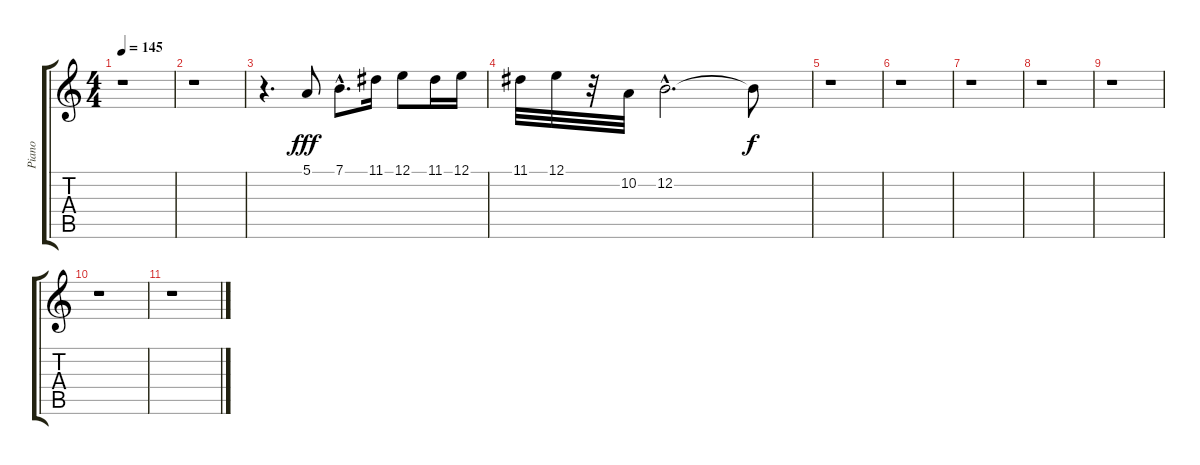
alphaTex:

\track ("Piano" "Piano") {instrument electricgrandpiano}
\staff {score tabs}
\tuning (E4 B3 G3 D3 A2 E2) {hide}
\ts (4 4)
\tempo 145
\clef g2
\ks c
r.1{dy fff} |
r.1 |
r.4{d} 5.1.8 7.1{hac}.8{d} 11.1.16 12.1.8 11.1.16 12.1.16 |
11.1.32 12.1.32 r.32 10.2.32 12.2{hac}.2{d} 12.2{t}.8{dy f} |
r.1 |
r.1 |
r.1 |
r.1 |
r.1 |
r.1 |
r.1
